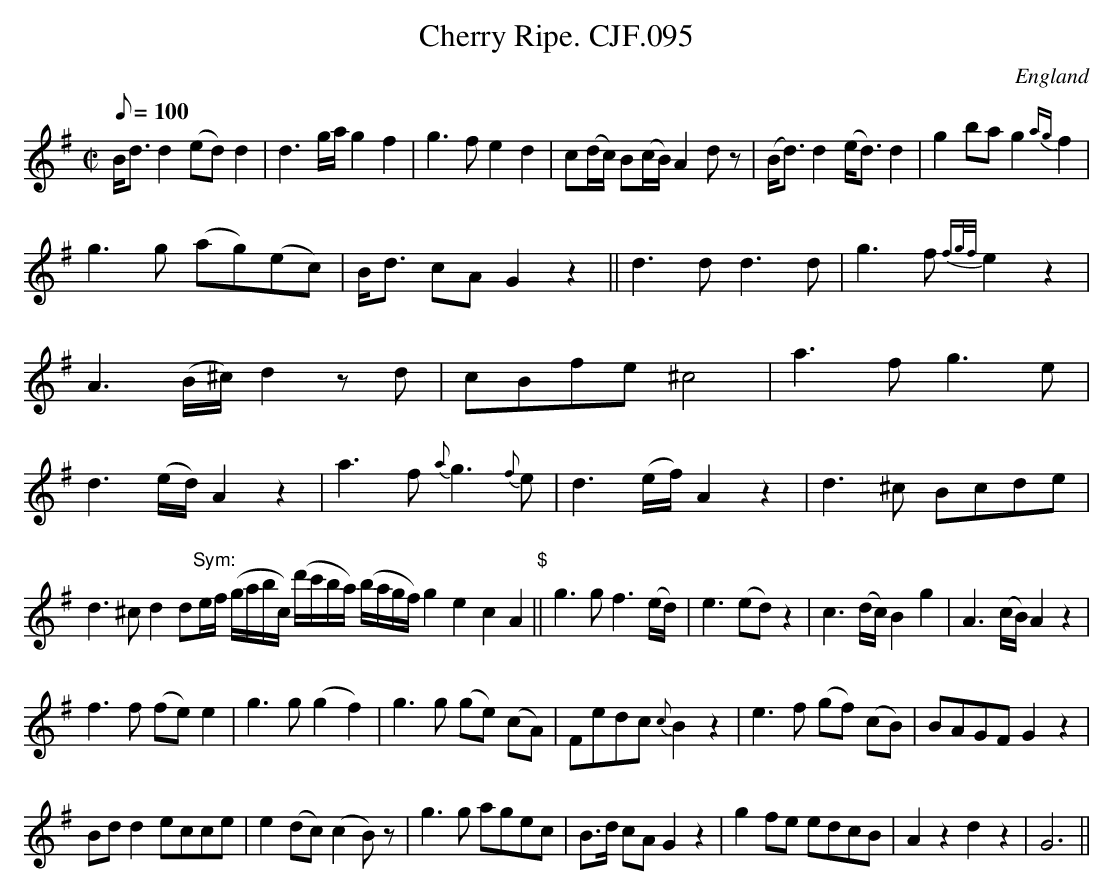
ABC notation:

X:1
T:Cherry Ripe. CJF.095
M:C|
L:1/8
Q:100
O:England
K:G
B<dd2(ed)d2|d3g/a/g2f2|g3fe2d2|c(d/c/) B(c/B/)A2dz|\
(B<d)d2(e<d)d2|g2bag2{ag}f2|!g3g (ag)(ec)|B<d cAG2z2||
d3dd3d|g3f{fg/f/}e2z2|A3(B/^c/)d2zd|cBfe^c4|a3fg3e|\
d3(e/d/)A2z2|a3f{a}g3{f}e|d3(e/f/)A2z2|d3^c Bcde|!
d3^chd2d"Sym:"e/f/ (g/a/b/c/') (d'/c'/b/a/) (b/a/g/f/)g2e2c2A2"$"||\
g3gf3(e/d/)|e3(ed)2z2|c3(d/c/)B2g2|A3(c/B/)A2z2|!f3f (fe)e2|
g3g(g2f2)|g3g (ge) (cA)|Fedc{c}B2z2|e3f (gf) (cB)|\
BAGFG2z2|!Bdd2ecce|e2(dc)(c2B)z|g3g agec|
B>d cAG2z2|g2fe edcB|hA2z2hd2z2|G6||
